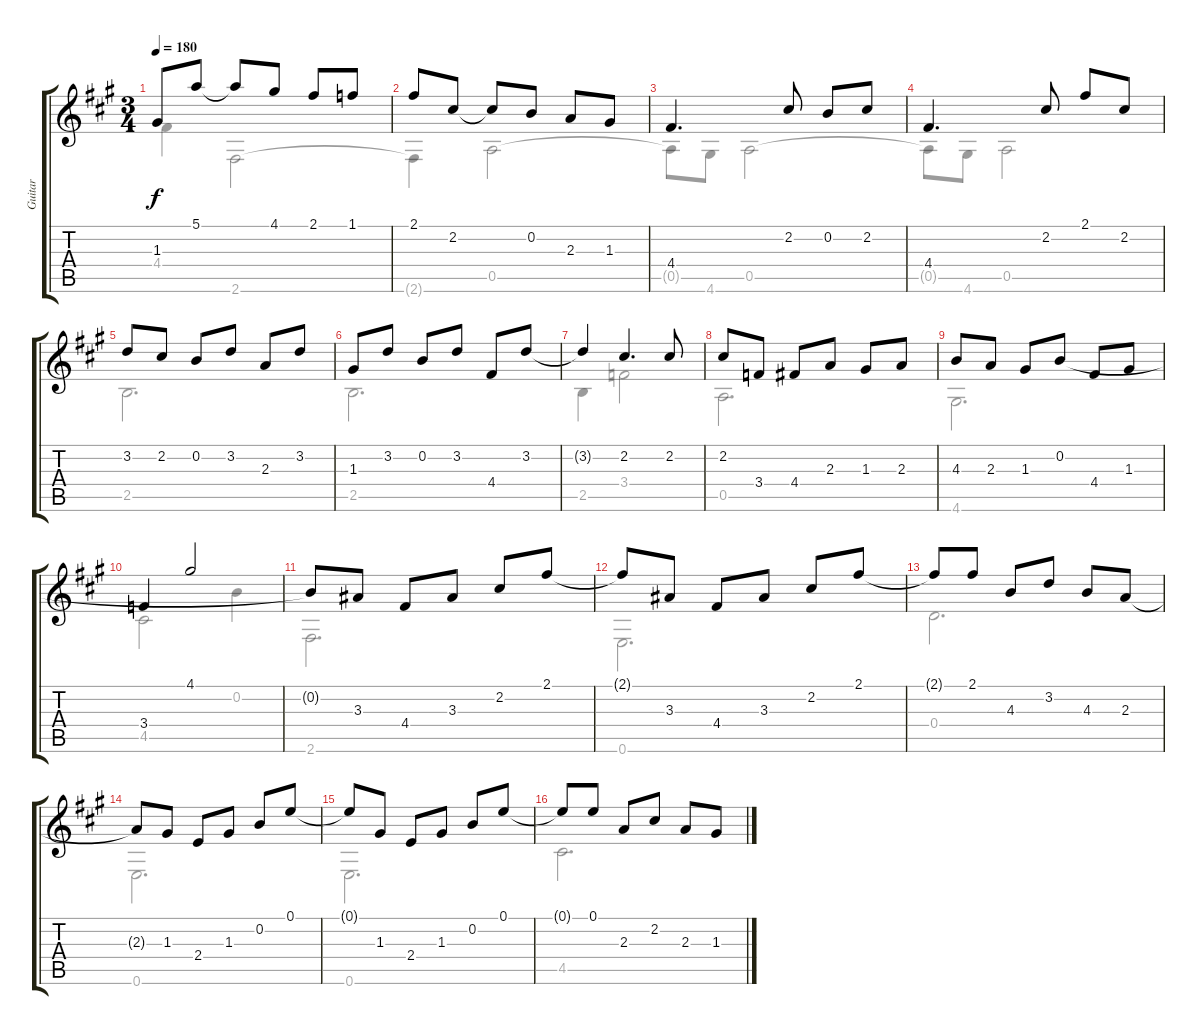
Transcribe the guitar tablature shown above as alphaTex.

\track ("Guitar" "Guitar") {instrument acousticguitarnylon}
\staff {score tabs}
\tuning (E4 B3 G3 D3 A2 E2) {hide}
\voice
\ts (3 4)
\tempo 180
\clef g2
\ks a
1.3{t}.8{dy f} 5.1.8 5.1{t}.8 4.1.8 2.1.8 1.1.8 |
2.1.8 2.2.8 2.2{t}.8 0.2.8 2.3.8 1.3.8 |
4.4.4{d} 2.2.8 0.2.8 2.2.8 |
4.4.4{d} 2.2.8 2.1.8 2.2.8 |
3.2.8 2.2.8 0.2.8 3.2.8 2.3.8 3.2.8 |
1.3.8 3.2.8 0.2.8 3.2.8 4.4.8 3.2.8 |
3.2{t}.4 2.2.4{d} 2.2.8 |
2.2.8 3.4.8 4.4.8 2.3.8 1.3.8 2.3.8 |
4.3.8 2.3.8 1.3.8 0.2.8 4.4.8 1.3.8 |
3.4.4 4.1.2 |
0.2{t}.8 3.3.8 4.4.8 3.3.8 2.2.8 2.1.8 |
2.1{t}.8 3.3.8 4.4.8 3.3.8 2.2.8 2.1.8 |
2.1{t}.8 2.1.8 4.3.8 3.2.8 4.3.8 2.3.8 |
2.3{t}.8 1.3.8 2.4.8 1.3.8 0.2.8 0.1.8 |
0.1{t}.8 1.3.8 2.4.8 1.3.8 0.2.8 0.1.8 |
0.1{t}.8 0.1.8 2.3.8 2.2.8 2.3.8 1.3.8
\voice
\clef g2
\ottava regular
\simile none
\ks a
4.4.4{dy f} 2.6.2 |
2.6{t}.4 0.5.2 |
0.5{t}.8 4.6.8 0.5.2 |
0.5{t}.8 4.6.8 0.5.2 |
2.5.2{d} |
2.5.2{d} |
2.5.4 3.4.2 |
0.5.2{d} |
4.6.2{d} |
4.5.2 0.2.4 |
2.6.2{d} |
0.6.2{d} |
0.4.2{d} |
0.6.2{d} |
0.6.2{d} |
4.5.2{d}
